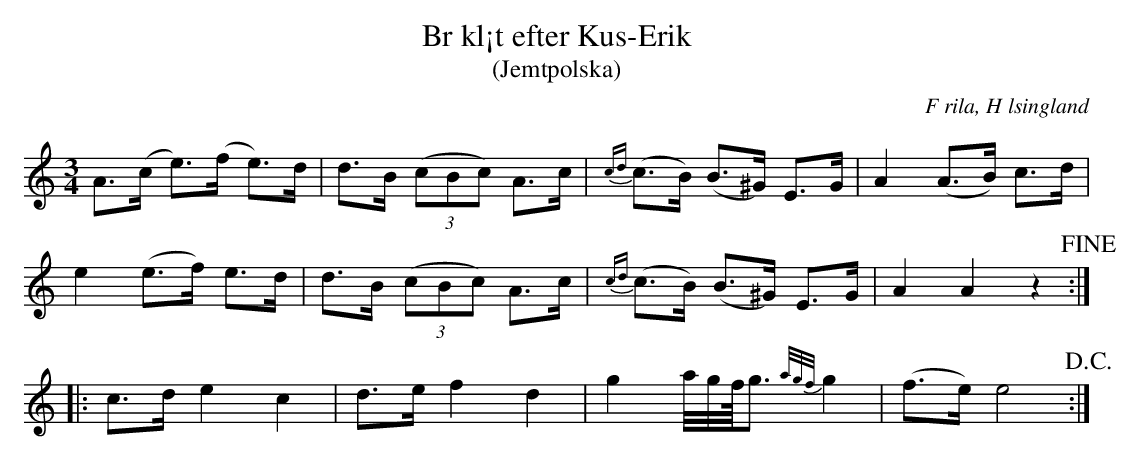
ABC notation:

X:1
T: Br kl¡t efter Kus-Erik
T: (Jemtpolska)
O: F rila, H lsingland
M: 3/4
L: 1/8
K: Am
A>(c e>)(f e)>d | d>B ((3cBc) A>c | {cd}(c>B) (B>^G)   E>G      | A2    (A>B) c>d  |
e2   (e>f) e>d  | d>B ((3cBc) A>c | {cd}(c>B)    (B>^G)   E>G      | A2    A2    z2  !fine! ::
K: C
c>d  e2    c2   | d>e f2      d2  | g2        a//g//f//<g {a/g/f/}g2 | (f>e) e4 !D.C.!       :|
